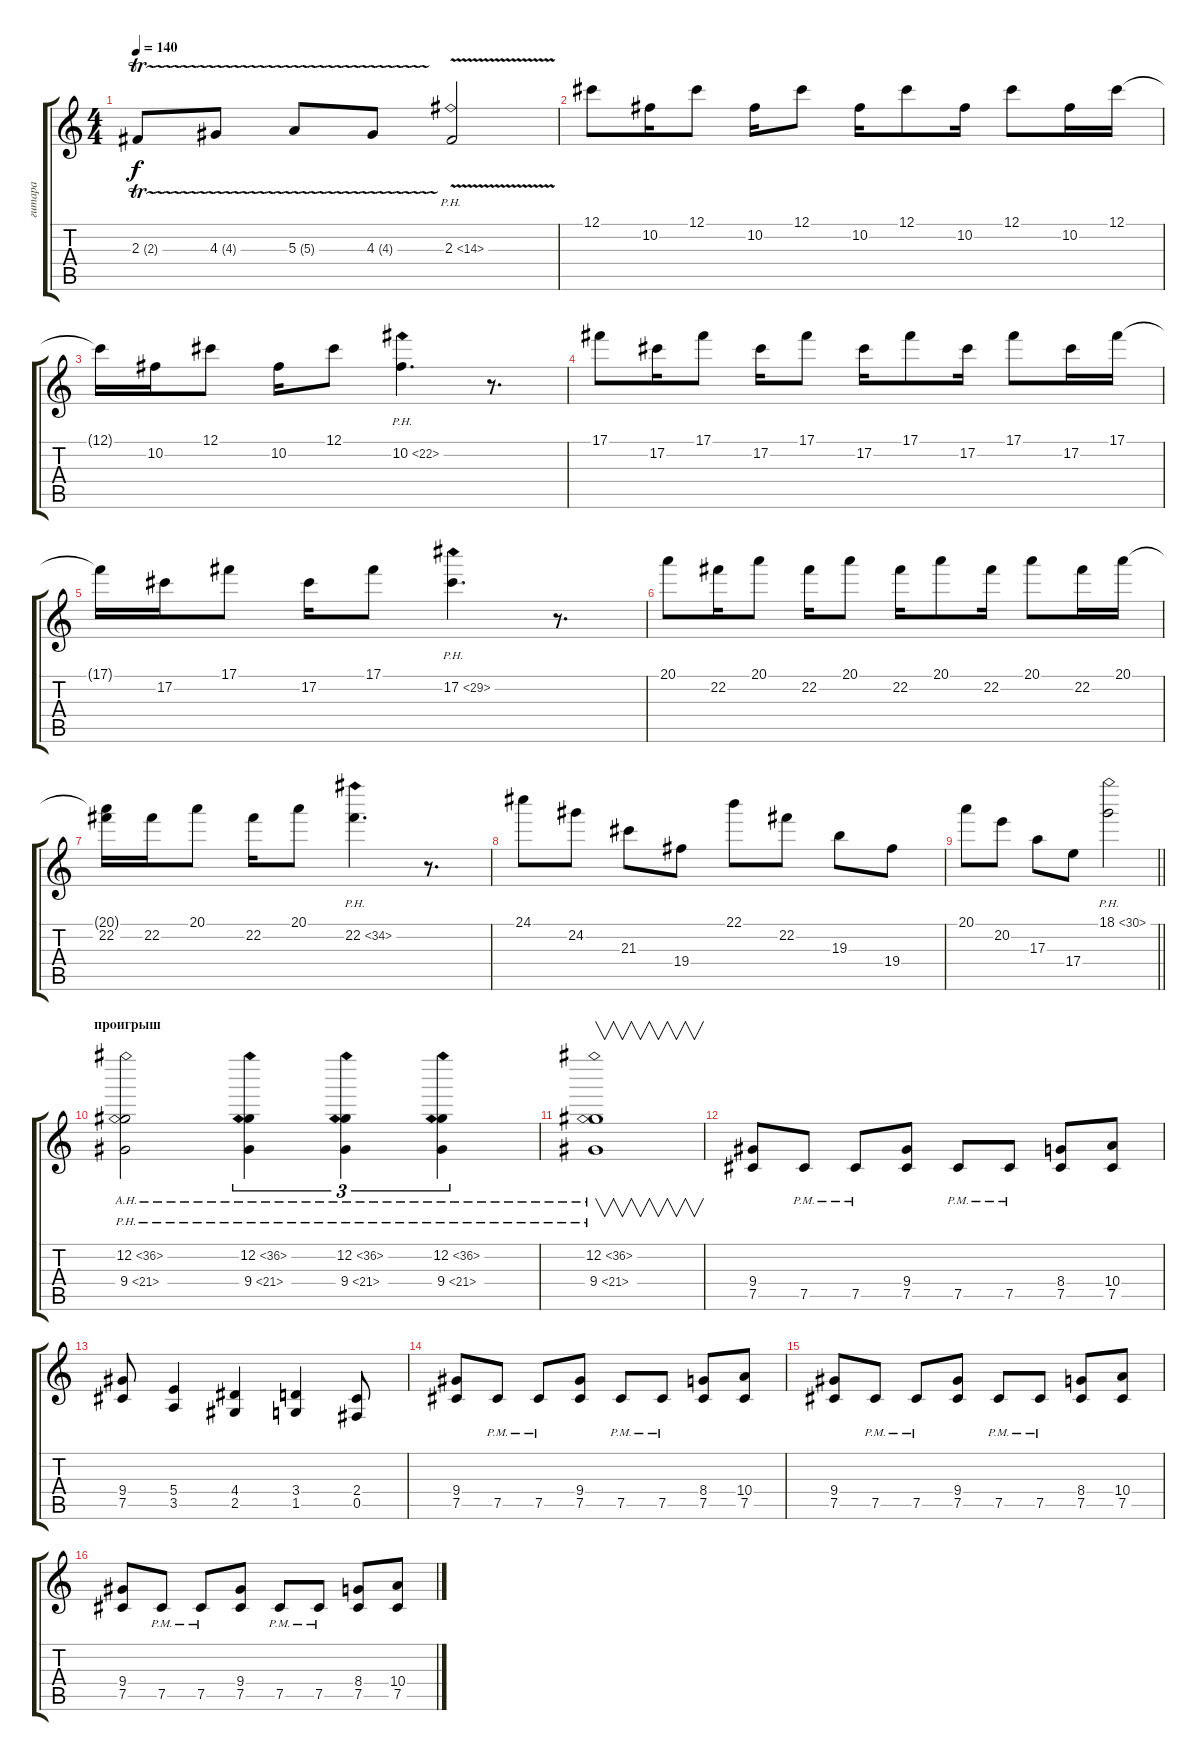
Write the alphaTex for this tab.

\track ("гитара" "гитара") {instrument distortionguitar}
\staff {score tabs}
\tuning (Db4 Ab3 E3 B2 Gb2 Db2) {hide}
\ts (4 4)
\tempo 140
\clef g2
\ks c
2.3{tr (2 16)}.8{dy f} 4.3{tr (4 16)}.8 5.3{tr (5 16)}.8 4.3{tr (4 16)}.8 2.3{ph 12 v}.2 |
12.1.8 10.2.16 12.1.8 10.2.16 12.1.8 10.2.16 12.1.8 10.2.16 12.1.8 10.2.16 12.1.16 |
12.1{t}.16 10.2.16 12.1.8 10.2.16 12.1.8 10.2{ph 12}.4{d} r.8{d} |
17.1.8 17.2.16 17.1.8 17.2.16 17.1.8 17.2.16 17.1.8 17.2.16 17.1.8 17.2.16 17.1.16 |
17.1{t}.16 17.2.16 17.1.8 17.2.16 17.1.8 17.2{ph 12}.4{d} r.8{d} |
20.1.8 22.2.16 20.1.8 22.2.16 20.1.8 22.2.16 20.1.8 22.2.16 20.1.8 22.2.16 20.1.16 |
(20.1{t} 22.2).16 22.2.16 20.1.8 22.2.16 20.1.8 22.2{ph 12}.4{d} r.8{d} |
24.1.8 24.2.8 21.3.8 19.4.8 22.1.8 22.2.8 19.3.8 19.4.8 |
\barLineRight lightlight
20.1.8 20.2.8 17.3.8 17.4.8 18.1{ph 12}.2 |
\section ("" "проигрыш")
(12.2{ah 24} 9.4{ph 12}).2 (12.2{ah 24} 9.4{ph 12}).4{tu (3 2)} (12.2{ah 24} 9.4{ph 12}).4{tu (3 2)} (12.2{ah 24} 9.4{ph 12}).4{tu (3 2)} |
(12.2{ah 24} 9.4{ph 12}).1{v} |
(9.4 7.5).8 7.5{pm}.8 7.5{pm}.8 (9.4 7.5).8 7.5{pm}.8 7.5{pm}.8 (8.4 7.5).8 (10.4 7.5).8 |
(9.4 7.5).8 (5.4 3.5).4 (4.4 2.5).4 (3.4 1.5).4 (2.4 0.5).8 |
(9.4 7.5).8 7.5{pm}.8 7.5{pm}.8 (9.4 7.5).8 7.5{pm}.8 7.5{pm}.8 (8.4 7.5).8 (10.4 7.5).8 |
(9.4 7.5).8 7.5{pm}.8 7.5{pm}.8 (9.4 7.5).8 7.5{pm}.8 7.5{pm}.8 (8.4 7.5).8 (10.4 7.5).8 |
(9.4 7.5).8 7.5{pm}.8 7.5{pm}.8 (9.4 7.5).8 7.5{pm}.8 7.5{pm}.8 (8.4 7.5).8 (10.4 7.5).8
